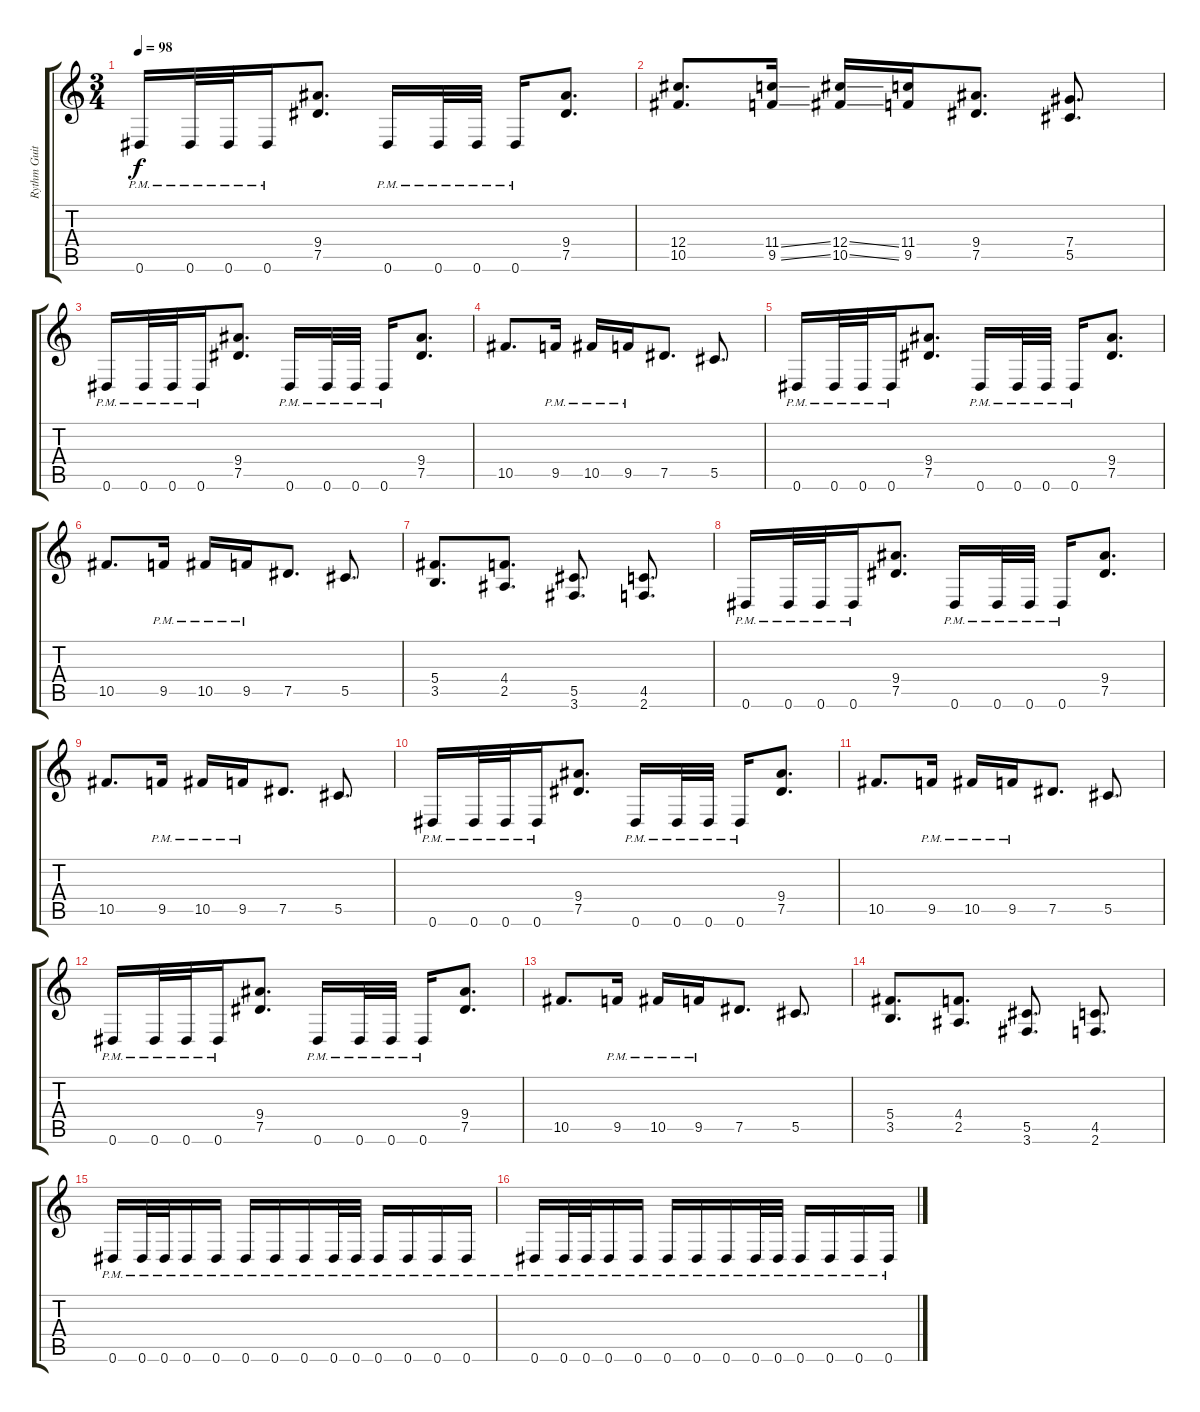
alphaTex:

\track ("Rythm Guitar" "Rythm Guit") {instrument distortionguitar}
\staff {score tabs}
\tuning (Eb4 Bb3 Gb3 Db3 Ab2 Eb2) {hide}
\ts (3 4)
\tempo 98
\clef g2
\ks c
0.6{pm}.16{dy f instrument distortionguitar} 0.6{pm}.32 0.6{pm}.32 0.6{pm}.16 (9.4 7.5).8{d} 0.6{pm}.16 0.6{pm}.32 0.6{pm}.32 0.6{pm}.16 (9.4 7.5).8{d} |
(12.4 10.5).8{d} (11.4{ss} 9.5{ss}).16 (12.4{ss} 10.5{ss}).16 (11.4 9.5).16 (9.4 7.5).8{d} (7.4 5.5).8{d} |
0.6{pm}.16 0.6{pm}.32 0.6{pm}.32 0.6{pm}.16 (9.4 7.5).8{d} 0.6{pm}.16 0.6{pm}.32 0.6{pm}.32 0.6{pm}.16 (9.4 7.5).8{d} |
10.5.8{d} 9.5{pm}.16 10.5{pm}.16 9.5{pm}.16 7.5.8{d} 5.5.8{d} |
0.6{pm}.16 0.6{pm}.32 0.6{pm}.32 0.6{pm}.16 (9.4 7.5).8{d} 0.6{pm}.16 0.6{pm}.32 0.6{pm}.32 0.6{pm}.16 (9.4 7.5).8{d} |
10.5.8{d} 9.5{pm}.16 10.5{pm}.16 9.5{pm}.16 7.5.8{d} 5.5.8{d} |
(5.4 3.5).8{d} (4.4 2.5).8{d} (5.5 3.6).8{d} (4.5 2.6).8{d} |
0.6{pm}.16 0.6{pm}.32 0.6{pm}.32 0.6{pm}.16 (9.4 7.5).8{d} 0.6{pm}.16 0.6{pm}.32 0.6{pm}.32 0.6{pm}.16 (9.4 7.5).8{d} |
10.5.8{d} 9.5{pm}.16 10.5{pm}.16 9.5{pm}.16 7.5.8{d} 5.5.8{d} |
0.6{pm}.16 0.6{pm}.32 0.6{pm}.32 0.6{pm}.16 (9.4 7.5).8{d} 0.6{pm}.16 0.6{pm}.32 0.6{pm}.32 0.6{pm}.16 (9.4 7.5).8{d} |
10.5.8{d} 9.5{pm}.16 10.5{pm}.16 9.5{pm}.16 7.5.8{d} 5.5.8{d} |
0.6{pm}.16 0.6{pm}.32 0.6{pm}.32 0.6{pm}.16 (9.4 7.5).8{d} 0.6{pm}.16 0.6{pm}.32 0.6{pm}.32 0.6{pm}.16 (9.4 7.5).8{d} |
10.5.8{d} 9.5{pm}.16 10.5{pm}.16 9.5{pm}.16 7.5.8{d} 5.5.8{d} |
(5.4 3.5).8{d} (4.4 2.5).8{d} (5.5 3.6).8{d} (4.5 2.6).8{d} |
0.6{pm}.16 0.6{pm}.32 0.6{pm}.32 0.6{pm}.16 0.6{pm}.16 0.6{pm}.16 0.6{pm}.16 0.6{pm}.16 0.6{pm}.32 0.6{pm}.32 0.6{pm}.16 0.6{pm}.16 0.6{pm}.16 0.6{pm}.16 |
0.6{pm}.16 0.6{pm}.32 0.6{pm}.32 0.6{pm}.16 0.6{pm}.16 0.6{pm}.16 0.6{pm}.16 0.6{pm}.16 0.6{pm}.32 0.6{pm}.32 0.6{pm}.16 0.6{pm}.16 0.6{pm}.16 0.6{pm}.16
